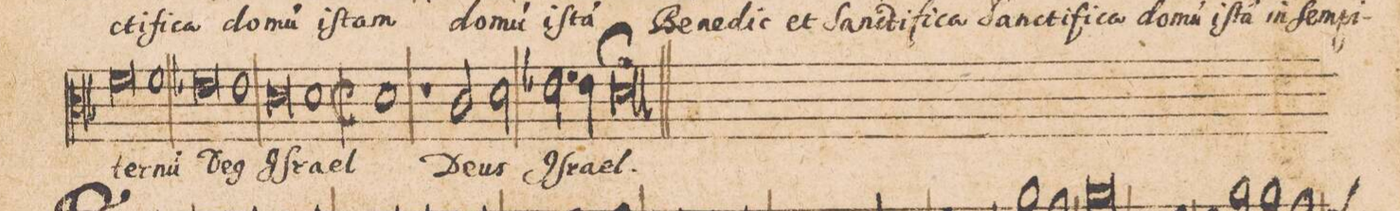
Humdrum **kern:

**kern	**text
*I"[CANTVS.]	*
*clefC3	*
*k[b-]	*
*met(C|)	*
*M3/1	*
0f	-ter-
1g	-n(um)
=48-	=48-
0e-X	De-
1e-y	-(us)
=49-	=49-
0d	Iſ-
1d	-ra-
=50-	=50-
*M2/1	*
*met(C|)	*
1d	-el
1r	.
=51-	=51-
2cny/	De-
2d\	-us
2.e-X\	Iſ-
4e-\	-ra-
=52-	=52-
0d;	-el.
=||	=||
*-	*-
